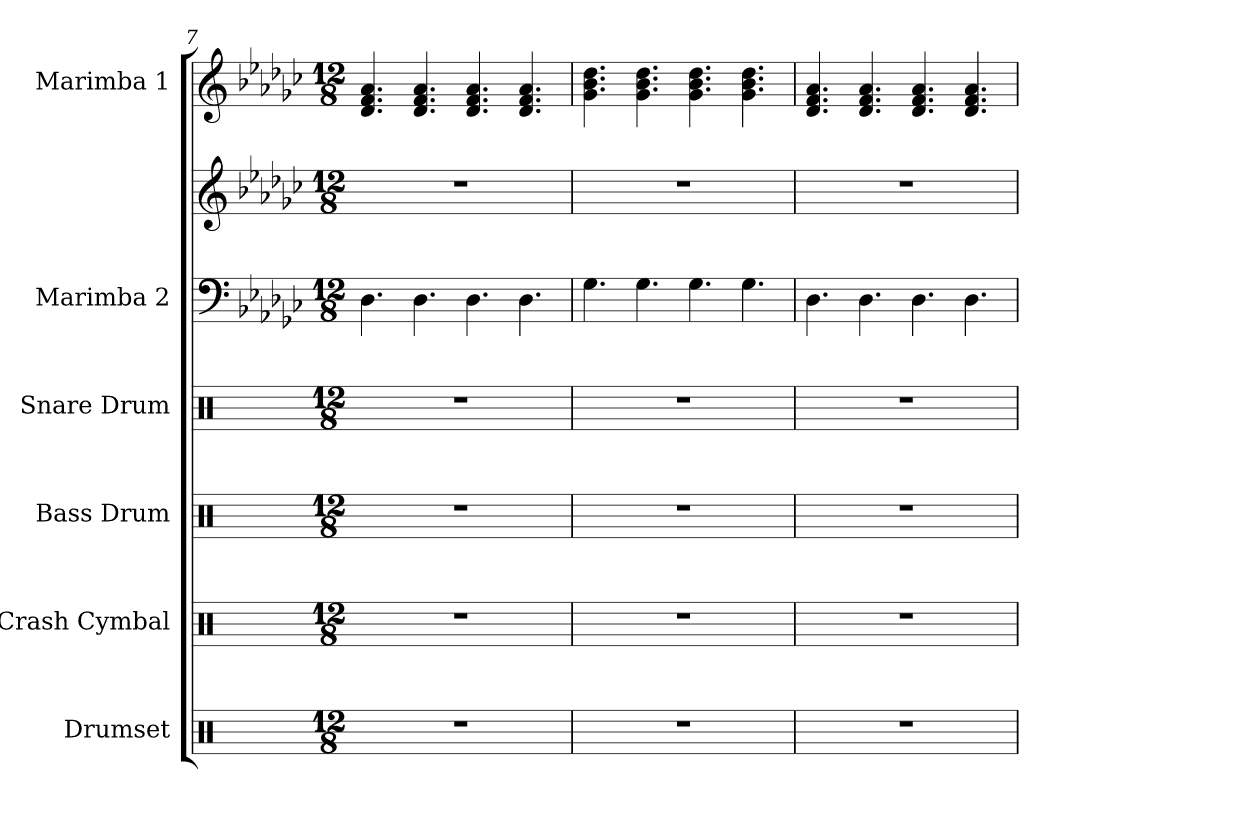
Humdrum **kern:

**kern	**kern	**kern	**kern	**kern	**kern	**kern
*part6	*part5	*part4	*part3	*part2	*part2	*part1
*staff7	*staff6	*staff5	*staff4	*staff3	*staff2	*staff1
*I"Drumset	*I"Crash Cymbal	*I"Bass Drum	*I"Snare Drum	*I"Marimba 2	*	*I"Marimba 1
*I'Drs.	*I'Cr. Cym.	*I'B. Dr.	*I'Sn. Dr.	*I'Mrm. 2	*	*I'Mrm. 1
*clefX	*clefX	*clefX	*clefX	*clefF4	*clefG2	*clefG2
*k[]	*k[]	*k[]	*k[]	*k[b-e-a-d-g-c-]	*k[b-e-a-d-g-c-]	*k[b-e-a-d-g-c-]
*M12/8	*M12/8	*M12/8	*M12/8	*M12/8	*M12/8	*M12/8
=7	=7	=7	=7	=7	=7	=7
1.r	1.r	1.r	1.r	4.D-\	1.r	4.d-/ 4.f/ 4.a-/
.	.	.	.	4.D-\	.	4.d-/ 4.f/ 4.a-/
.	.	.	.	4.D-\	.	4.d-/ 4.f/ 4.a-/
.	.	.	.	4.D-\	.	4.d-/ 4.f/ 4.a-/
=8	=8	=8	=8	=8	=8	=8
1.r	1.r	1.r	1.r	4.G-\	1.r	4.g-\ 4.b-\ 4.dd-\
.	.	.	.	4.G-\	.	4.g-\ 4.b-\ 4.dd-\
.	.	.	.	4.G-\	.	4.g-\ 4.b-\ 4.dd-\
.	.	.	.	4.G-\	.	4.g-\ 4.b-\ 4.dd-\
=9	=9	=9	=9	=9	=9	=9
1.r	1.r	1.r	1.r	4.D-\	1.r	4.d-/ 4.f/ 4.a-/
.	.	.	.	4.D-\	.	4.d-/ 4.f/ 4.a-/
.	.	.	.	4.D-\	.	4.d-/ 4.f/ 4.a-/
.	.	.	.	4.D-\	.	4.d-/ 4.f/ 4.a-/
=	=	=	=	=	=	=
*-	*-	*-	*-	*-	*-	*-
